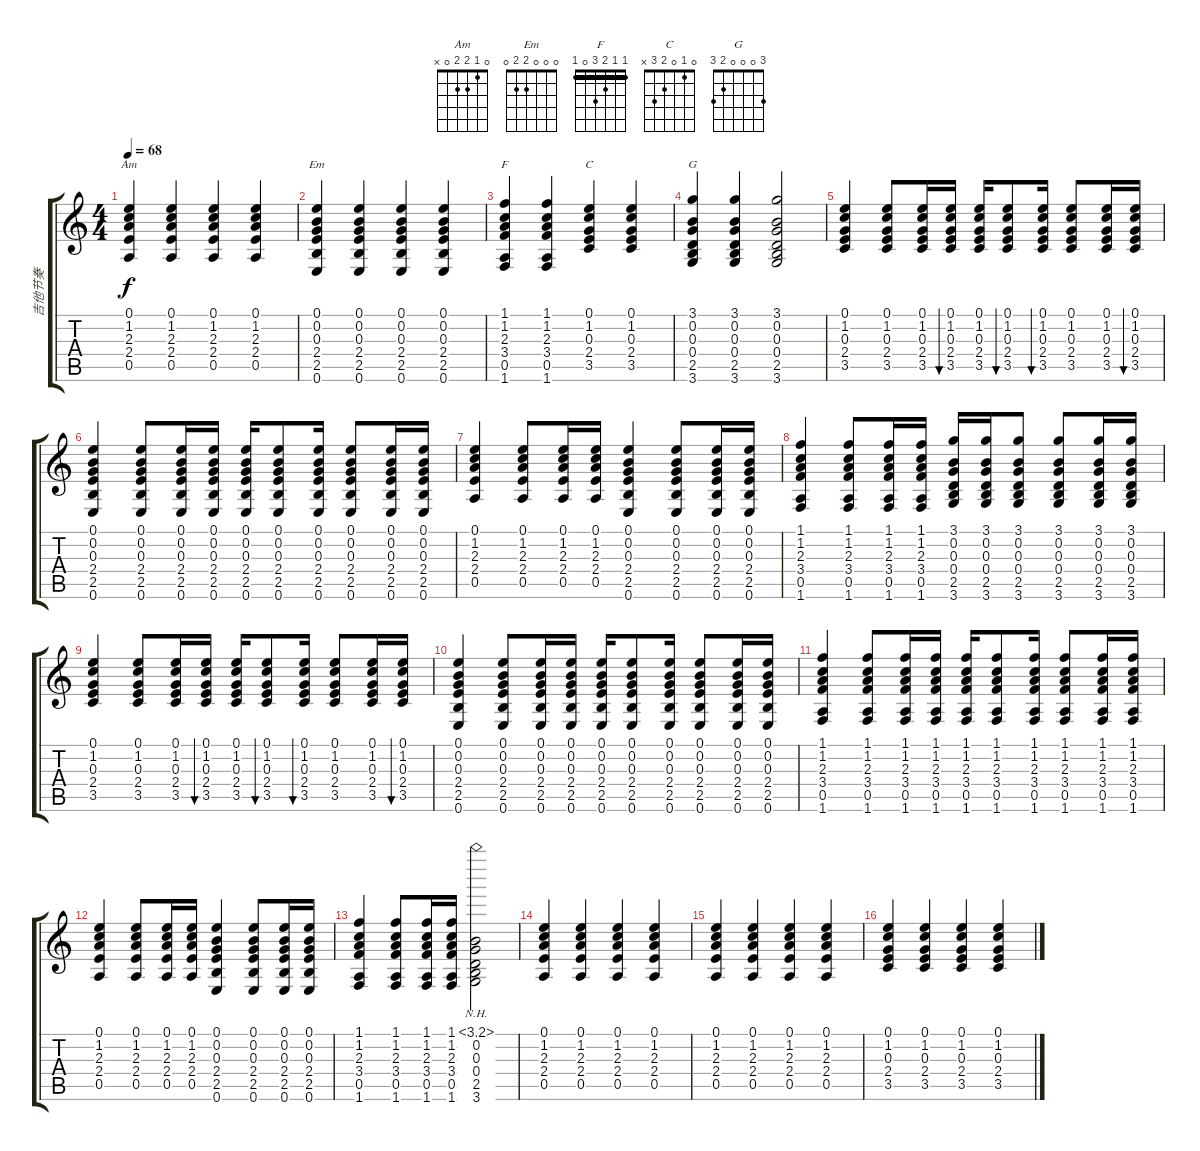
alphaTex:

\track ("吉他节奏" "吉他节奏") {instrument acousticguitarsteel}
\staff {score tabs}
\tuning (E4 B3 G3 D3 A2 E2) {hide}
\chord ("Am" 0 1 2 2 0 x)
\chord ("Em" 0 0 0 2 2 0)
\chord ("F" 1 1 2 3 0 1) {barre 1}
\chord ("C" 0 1 0 2 3 x)
\chord ("G" 3 0 0 0 2 3)
\ts (4 4)
\tempo 68
\clef g2
\ks c
(0.1 1.2 2.3 2.4 0.5).4{ch "Am" dy f} (0.1 1.2 2.3 2.4 0.5).4 (0.1 1.2 2.3 2.4 0.5).4 (0.1 1.2 2.3 2.4 0.5).4 |
(0.1 0.2 0.3 2.4 2.5 0.6).4{ch "Em"} (0.1 0.2 0.3 2.4 2.5 0.6).4 (0.1 0.2 0.3 2.4 2.5 0.6).4 (0.1 0.2 0.3 2.4 2.5 0.6).4 |
(1.1 1.2 2.3 3.4 0.5 1.6).4{ch "F"} (1.1 1.2 2.3 3.4 0.5 1.6).4 (0.1 1.2 0.3 2.4 3.5).4{ch "C"} (0.1 1.2 0.3 2.4 3.5).4 |
(3.1 0.2 0.3 0.4 2.5 3.6).4{ch "G"} (3.1 0.2 0.3 0.4 2.5 3.6).4 (3.1 0.2 0.3 0.4 2.5 3.6).2 |
(0.1 1.2 0.3 2.4 3.5).4 (0.1 1.2 0.3 2.4 3.5).8 (0.1 1.2 0.3 2.4 3.5).16 (0.1 1.2 0.3 2.4 3.5).16{bu 60} (0.1 1.2 0.3 2.4 3.5).16 (0.1 1.2 0.3 2.4 3.5).8{bu 60} (0.1 1.2 0.3 2.4 3.5).16{bu 60} (0.1 1.2 0.3 2.4 3.5).8 (0.1 1.2 0.3 2.4 3.5).16 (0.1 1.2 0.3 2.4 3.5).16{bu 60} |
(0.1 0.2 0.3 2.4 2.5 0.6).4 (0.1 0.2 0.3 2.4 2.5 0.6).8 (0.1 0.2 0.3 2.4 2.5 0.6).16 (0.1 0.2 0.3 2.4 2.5 0.6).16 (0.1 0.2 0.3 2.4 2.5 0.6).16 (0.1 0.2 0.3 2.4 2.5 0.6).8 (0.1 0.2 0.3 2.4 2.5 0.6).16 (0.1 0.2 0.3 2.4 2.5 0.6).8 (0.1 0.2 0.3 2.4 2.5 0.6).16 (0.1 0.2 0.3 2.4 2.5 0.6).16 |
(0.1 1.2 2.3 2.4 0.5).4 (0.1 1.2 2.3 2.4 0.5).8 (0.1 1.2 2.3 2.4 0.5).16 (0.1 1.2 2.3 2.4 0.5).16 (0.1 0.2 0.3 2.4 2.5 0.6).4 (0.1 0.2 0.3 2.4 2.5 0.6).8 (0.1 0.2 0.3 2.4 2.5 0.6).16 (0.1 0.2 0.3 2.4 2.5 0.6).16 |
(1.1 1.2 2.3 3.4 0.5 1.6).4 (1.1 1.2 2.3 3.4 0.5 1.6).8 (1.1 1.2 2.3 3.4 0.5 1.6).16 (1.1 1.2 2.3 3.4 0.5 1.6).16 (3.1 0.2 0.3 0.4 2.5 3.6).16 (3.1 0.2 0.3 0.4 2.5 3.6).16 (3.1 0.2 0.3 0.4 2.5 3.6).8 (3.1 0.2 0.3 0.4 2.5 3.6).8 (3.1 0.2 0.3 0.4 2.5 3.6).16 (3.1 0.2 0.3 0.4 2.5 3.6).16 |
(0.1 1.2 0.3 2.4 3.5).4 (0.1 1.2 0.3 2.4 3.5).8 (0.1 1.2 0.3 2.4 3.5).16 (0.1 1.2 0.3 2.4 3.5).16{bu 60} (0.1 1.2 0.3 2.4 3.5).16 (0.1 1.2 0.3 2.4 3.5).8{bu 60} (0.1 1.2 0.3 2.4 3.5).16{bu 60} (0.1 1.2 0.3 2.4 3.5).8 (0.1 1.2 0.3 2.4 3.5).16 (0.1 1.2 0.3 2.4 3.5).16{bu 60} |
(0.1 0.2 0.3 2.4 2.5 0.6).4 (0.1 0.2 0.3 2.4 2.5 0.6).8 (0.1 0.2 0.3 2.4 2.5 0.6).16 (0.1 0.2 0.3 2.4 2.5 0.6).16 (0.1 0.2 0.3 2.4 2.5 0.6).16 (0.1 0.2 0.3 2.4 2.5 0.6).8 (0.1 0.2 0.3 2.4 2.5 0.6).16 (0.1 0.2 0.3 2.4 2.5 0.6).8 (0.1 0.2 0.3 2.4 2.5 0.6).16 (0.1 0.2 0.3 2.4 2.5 0.6).16 |
(1.1 1.2 2.3 3.4 0.5 1.6).4 (1.1 1.2 2.3 3.4 0.5 1.6).8 (1.1 1.2 2.3 3.4 0.5 1.6).16 (1.1 1.2 2.3 3.4 0.5 1.6).16 (1.1 1.2 2.3 3.4 0.5 1.6).16 (1.1 1.2 2.3 3.4 0.5 1.6).8 (1.1 1.2 2.3 3.4 0.5 1.6).16 (1.1 1.2 2.3 3.4 0.5 1.6).8 (1.1 1.2 2.3 3.4 0.5 1.6).16 (1.1 1.2 2.3 3.4 0.5 1.6).16 |
(0.1 1.2 2.3 2.4 0.5).4 (0.1 1.2 2.3 2.4 0.5).8 (0.1 1.2 2.3 2.4 0.5).16 (0.1 1.2 2.3 2.4 0.5).16 (0.1 0.2 0.3 2.4 2.5 0.6).4 (0.1 0.2 0.3 2.4 2.5 0.6).8 (0.1 0.2 0.3 2.4 2.5 0.6).16 (0.1 0.2 0.3 2.4 2.5 0.6).16 |
(1.1 1.2 2.3 3.4 0.5 1.6).4 (1.1 1.2 2.3 3.4 0.5 1.6).8 (1.1 1.2 2.3 3.4 0.5 1.6).16 (1.1 1.2 2.3 3.4 0.5 1.6).16 (3.1{nh} 0.2 0.3 0.4 2.5 3.6).2 |
(0.1 1.2 2.3 2.4 0.5).4 (0.1 1.2 2.3 2.4 0.5).4 (0.1 1.2 2.3 2.4 0.5).4 (0.1 1.2 2.3 2.4 0.5).4 |
(0.1 1.2 2.3 2.4 0.5).4 (0.1 1.2 2.3 2.4 0.5).4 (0.1 1.2 2.3 2.4 0.5).4 (0.1 1.2 2.3 2.4 0.5).4 |
(0.1 1.2 0.3 2.4 3.5).4 (0.1 1.2 0.3 2.4 3.5).4 (0.1 1.2 0.3 2.4 3.5).4 (0.1 1.2 0.3 2.4 3.5).4
